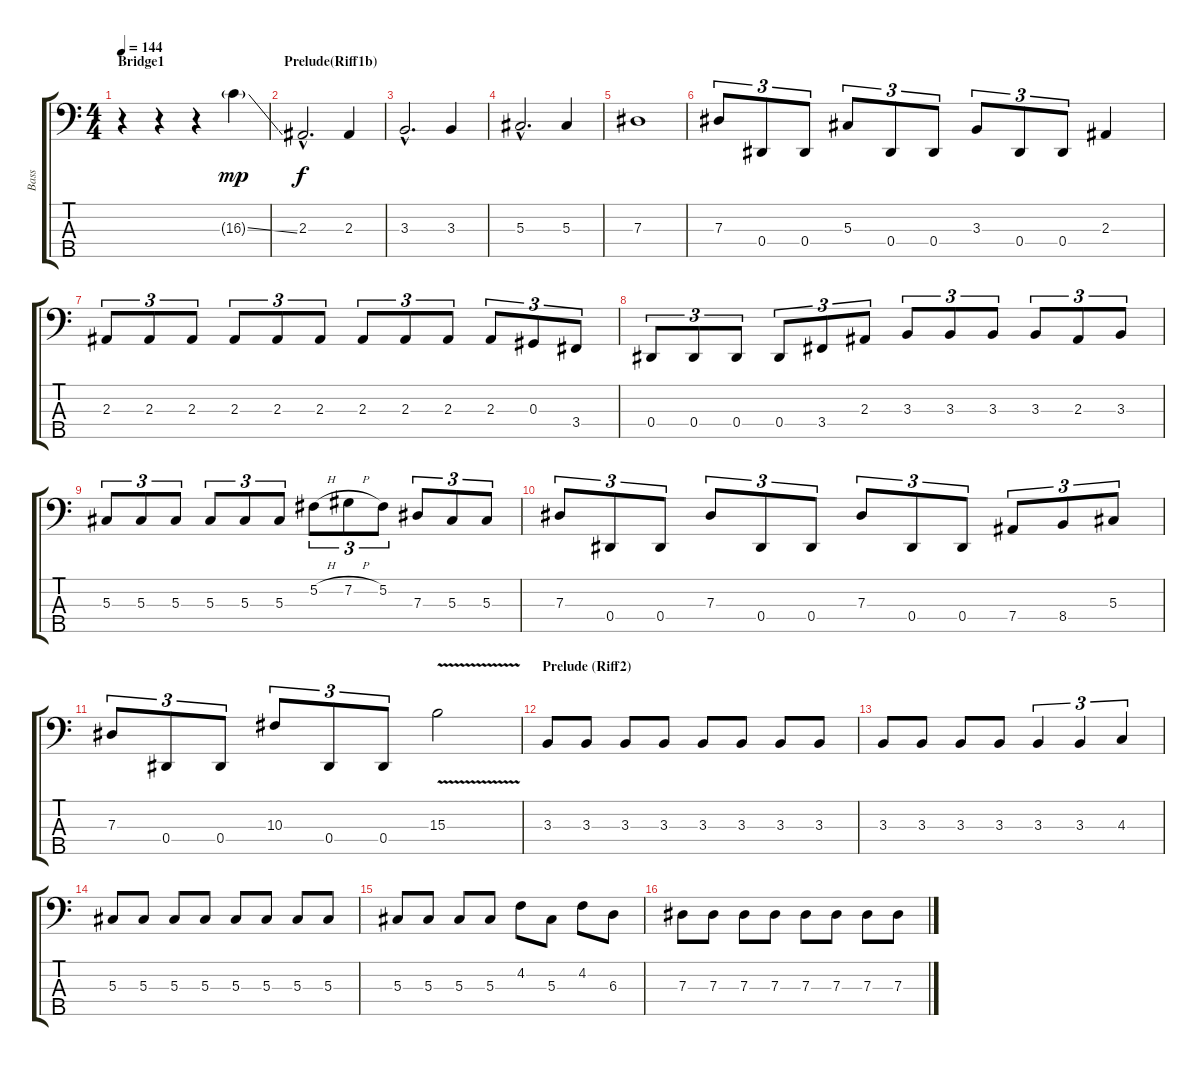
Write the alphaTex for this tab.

\track ("Bass" "Bass") {instrument electricbasspick}
\staff {score tabs}
\tuning (Gb2 Db2 Ab1 Eb1 Bb0) {hide}
\ts (4 4)
\section ("" "Bridge1")
\tempo 144
\clef f4
\ks c
r.4{dy mp instrument electricbasspick} r.4 r.4 16.3{ss g}.4 |
\section ("" "Prelude(Riff1b)")
2.3{hac}.2{d dy f} 2.3.4 |
3.3{hac}.2{d} 3.3.4 |
5.3{hac}.2{d} 5.3.4 |
7.3.1 |
7.3.8{tu (3 2)} 0.4.8{tu (3 2)} 0.4.8{tu (3 2)} 5.3.8{tu (3 2)} 0.4.8{tu (3 2)} 0.4.8{tu (3 2)} 3.3.8{tu (3 2)} 0.4.8{tu (3 2)} 0.4.8{tu (3 2)} 2.3.4 |
2.3.8{tu (3 2)} 2.3.8{tu (3 2)} 2.3.8{tu (3 2)} 2.3.8{tu (3 2)} 2.3.8{tu (3 2)} 2.3.8{tu (3 2)} 2.3.8{tu (3 2)} 2.3.8{tu (3 2)} 2.3.8{tu (3 2)} 2.3.8{tu (3 2)} 0.3.8{tu (3 2)} 3.4.8{tu (3 2)} |
0.4.8{tu (3 2)} 0.4.8{tu (3 2)} 0.4.8{tu (3 2)} 0.4.8{tu (3 2)} 3.4.8{tu (3 2)} 2.3.8{tu (3 2)} 3.3.8{tu (3 2)} 3.3.8{tu (3 2)} 3.3.8{tu (3 2)} 3.3.8{tu (3 2)} 2.3.8{tu (3 2)} 3.3.8{tu (3 2)} |
5.3.8{tu (3 2)} 5.3.8{tu (3 2)} 5.3.8{tu (3 2)} 5.3.8{tu (3 2)} 5.3.8{tu (3 2)} 5.3.8{tu (3 2)} 5.2{h}.8{tu (3 2)} 7.2{h}.8{tu (3 2)} 5.2.8{tu (3 2)} 7.3.8{tu (3 2)} 5.3.8{tu (3 2)} 5.3.8{tu (3 2)} |
7.3.8{tu (3 2)} 0.4.8{tu (3 2)} 0.4.8{tu (3 2)} 7.3.8{tu (3 2)} 0.4.8{tu (3 2)} 0.4.8{tu (3 2)} 7.3.8{tu (3 2)} 0.4.8{tu (3 2)} 0.4.8{tu (3 2)} 7.4.8{tu (3 2)} 8.4.8{tu (3 2)} 5.3.8{tu (3 2)} |
7.3.8{tu (3 2)} 0.4.8{tu (3 2)} 0.4.8{tu (3 2)} 10.3.8{tu (3 2)} 0.4.8{tu (3 2)} 0.4.8{tu (3 2)} 15.3{v}.2 |
\section ("" "Prelude (Riff2)")
3.3.8 3.3.8 3.3.8 3.3.8 3.3.8 3.3.8 3.3.8 3.3.8 |
3.3.8 3.3.8 3.3.8 3.3.8 3.3.4{tu (3 2)} 3.3.4{tu (3 2)} 4.3.4{tu (3 2)} |
5.3.8 5.3.8 5.3.8 5.3.8 5.3.8 5.3.8 5.3.8 5.3.8 |
5.3.8 5.3.8 5.3.8 5.3.8 4.2.8 5.3.8 4.2.8 6.3.8 |
7.3.8 7.3.8 7.3.8 7.3.8 7.3.8 7.3.8 7.3.8 7.3.8
